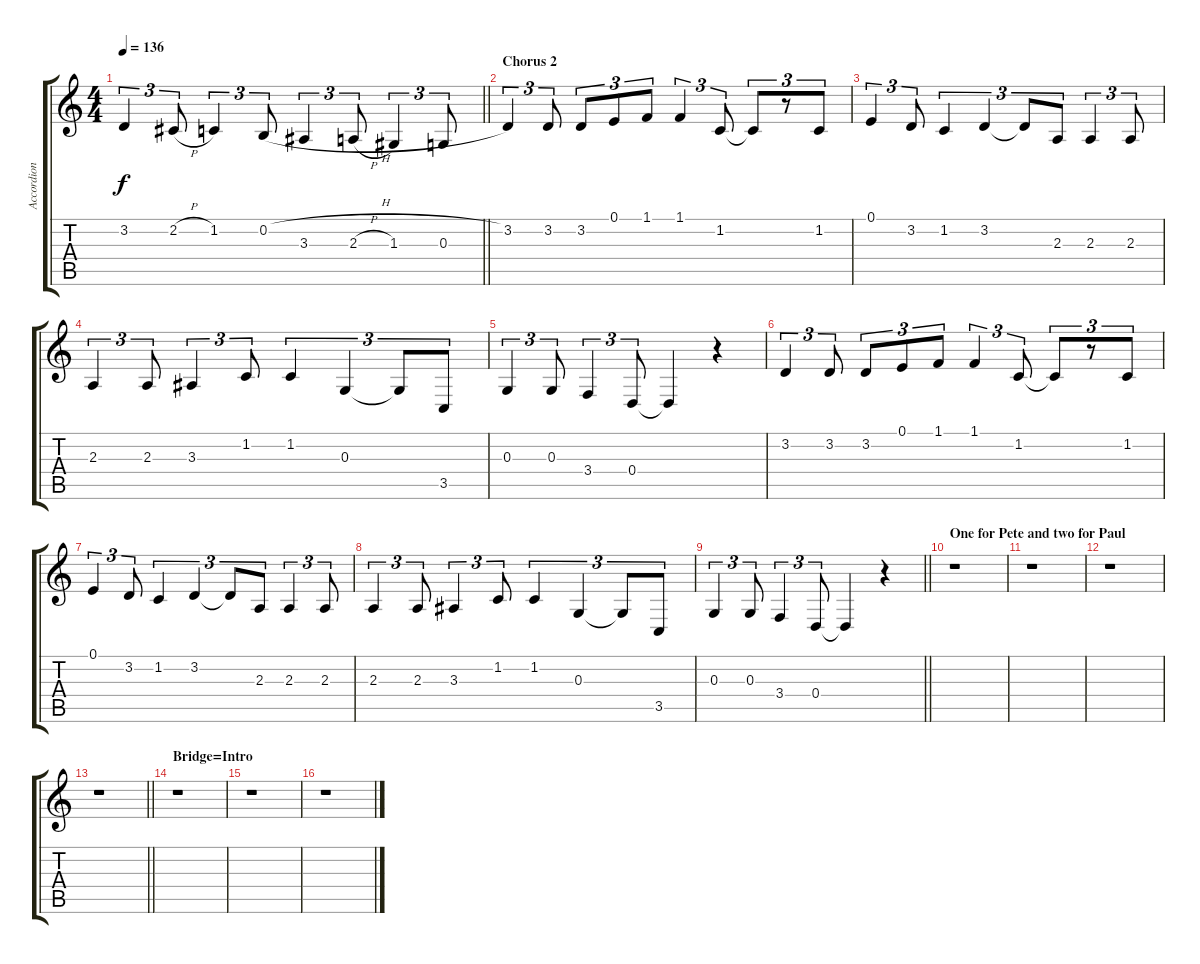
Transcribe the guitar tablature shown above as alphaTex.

\track ("Accordion" "Accordion") {instrument harmonica}
\staff {score tabs}
\tuning (E4 B3 G3 D3 A2 E2) {hide}
\ts (4 4)
\tempo 136
\clef g2
\barLineRight lightlight
\ks c
3.2.4{tu (3 2) dy f} 2.2{h}.8{tu (3 2)} 1.2.4{tu (3 2)} 0.2{h}.8{tu (3 2)} 3.3.4{tu (3 2)} 2.3{h}.8{tu (3 2)} 1.3.4{tu (3 2)} 0.3.8{tu (3 2)} |
\section ("" "Chorus 2")
3.2.4{tu (3 2)} 3.2.8{tu (3 2)} 3.2.8{tu (3 2)} 0.1.8{tu (3 2)} 1.1.8{tu (3 2)} 1.1.4{tu (3 2)} 1.2.8{tu (3 2)} 1.2{t}.8{tu (3 2)} r.8{tu (3 2)} 1.2.8{tu (3 2)} |
0.1.4{tu (3 2)} 3.2.8{tu (3 2)} 1.2.4{tu (3 2)} 3.2.4{tu (3 2)} 3.2{t}.8{tu (3 2)} 2.3.8{tu (3 2)} 2.3.4{tu (3 2)} 2.3.8{tu (3 2)} |
2.3.4{tu (3 2)} 2.3.8{tu (3 2)} 3.3.4{tu (3 2)} 1.2.8{tu (3 2)} 1.2.4{tu (3 2)} 0.3.4{tu (3 2)} 0.3{t}.8{tu (3 2)} 3.5.8{tu (3 2)} |
0.3.4{tu (3 2)} 0.3.8{tu (3 2)} 3.4.4{tu (3 2)} 0.4.8{tu (3 2)} 0.4{t}.4 r.4 |
3.2.4{tu (3 2)} 3.2.8{tu (3 2)} 3.2.8{tu (3 2)} 0.1.8{tu (3 2)} 1.1.8{tu (3 2)} 1.1.4{tu (3 2)} 1.2.8{tu (3 2)} 1.2{t}.8{tu (3 2)} r.8{tu (3 2)} 1.2.8{tu (3 2)} |
0.1.4{tu (3 2)} 3.2.8{tu (3 2)} 1.2.4{tu (3 2)} 3.2.4{tu (3 2)} 3.2{t}.8{tu (3 2)} 2.3.8{tu (3 2)} 2.3.4{tu (3 2)} 2.3.8{tu (3 2)} |
2.3.4{tu (3 2)} 2.3.8{tu (3 2)} 3.3.4{tu (3 2)} 1.2.8{tu (3 2)} 1.2.4{tu (3 2)} 0.3.4{tu (3 2)} 0.3{t}.8{tu (3 2)} 3.5.8{tu (3 2)} |
\barLineRight lightlight
0.3.4{tu (3 2)} 0.3.8{tu (3 2)} 3.4.4{tu (3 2)} 0.4.8{tu (3 2)} 0.4{t}.4 r.4 |
\section ("" "One for Pete and two for Paul")
r.1 |
r.1 |
r.1 |
\barLineRight lightlight
r.1 |
\section ("" "Bridge=Intro")
r.1 |
r.1 |
r.1
